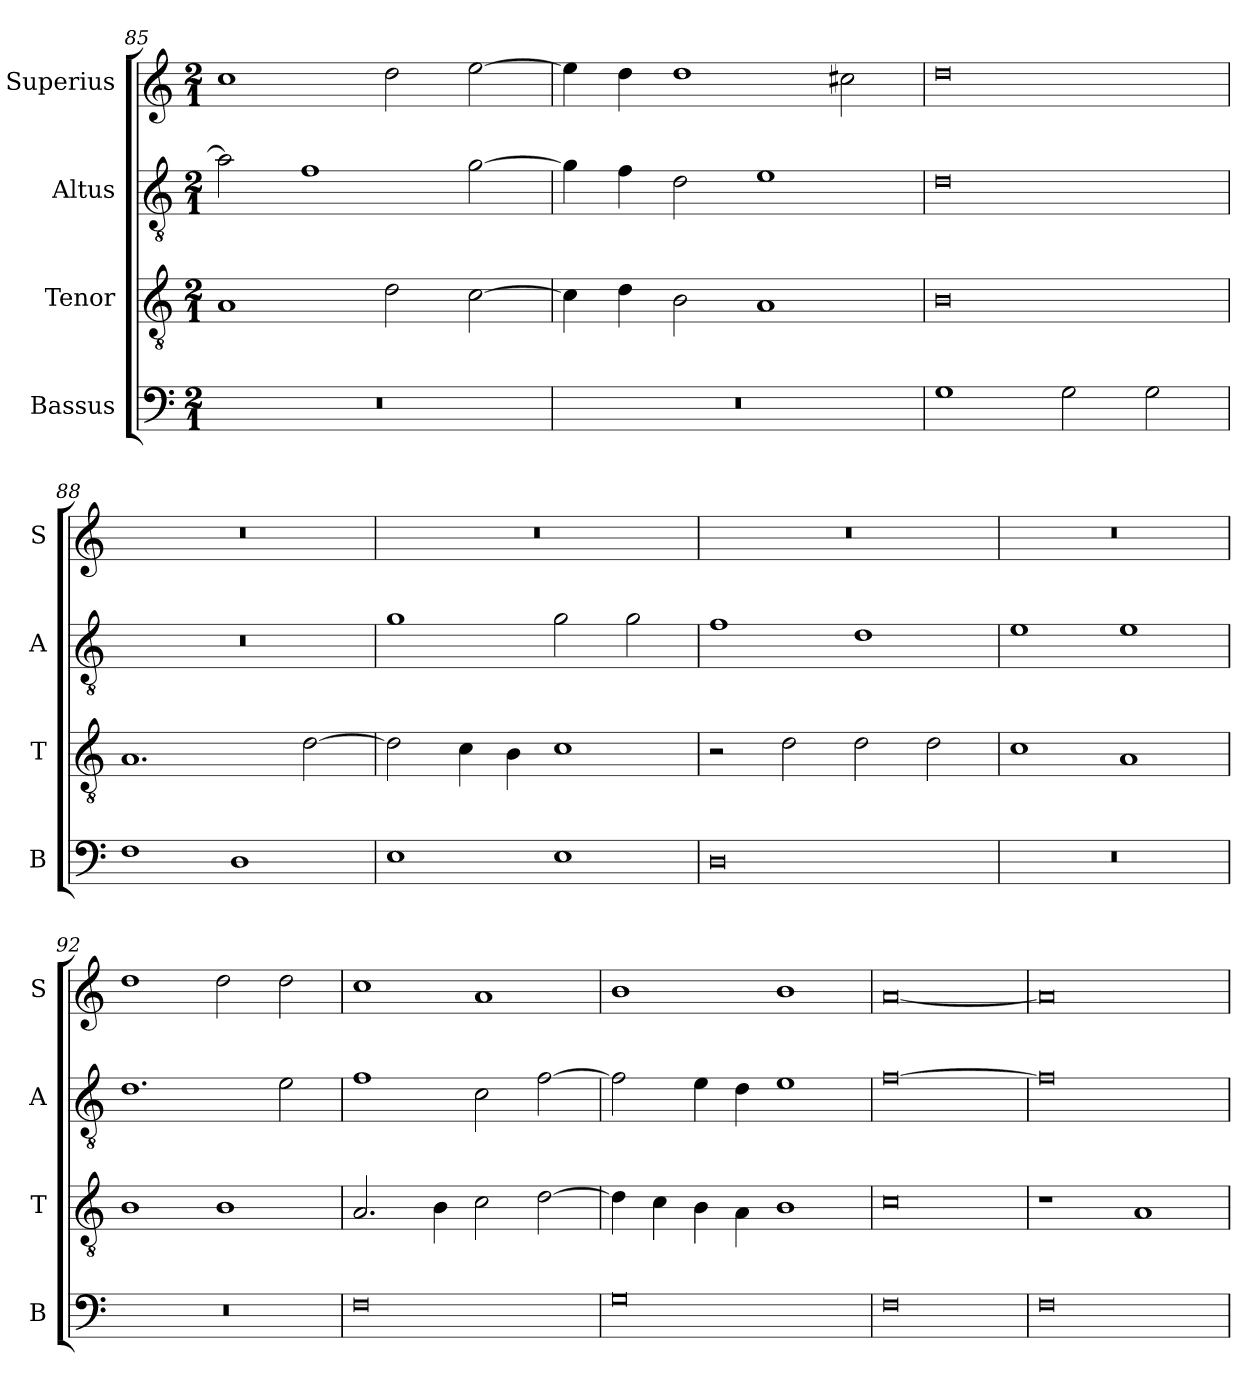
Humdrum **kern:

**kern	**kern	**kern	**kern
*part4	*part3	*part2	*part1
*staff4	*staff3	*staff2	*staff1
*I"Bassus	*I"Tenor	*I"Altus	*I"Superius
*I'B	*I'T	*I'A	*I'S
*clefF4	*clefGv2	*clefGv2	*clefG2
*k[]	*k[]	*k[]	*k[]
*M2/1	*M2/1	*M2/1	*M2/1
=85	=85	=85	=85
0r	1A/	2a\]	1cc\
.	.	1f\	.
.	2d\	.	2dd\
.	[2c\	[2g\	[2ee\
=86	=86	=86	=86
0r	4c\]	4g\]	4ee\]
.	4d\	4f\	4dd\
.	2B\	2d\	1dd\
.	1A/	1e\	.
.	.	.	2cc#X\
=87	=87	=87	=87
1G\	0B	0d	0dd
2G\	.	.	.
2G\	.	.	.
=88	=88	=88	=88
1F\	1.A/	0r	0r
1D\	.	.	.
.	[2d\	.	.
=89	=89	=89	=89
1E\	2d\]	1g\	0r
.	4c\	.	.
.	4B\	.	.
1E\	1c\	2g\	.
.	.	2g\	.
=90	=90	=90	=90
0D	2r	1f\	0r
.	2d\	.	.
.	2d\	1d\	.
.	2d\	.	.
=91	=91	=91	=91
0r	1c\	1e\	0r
.	1A/	1e\	.
=92	=92	=92	=92
0r	1B\	1.d\	1dd\
.	1B\	.	2dd\
.	.	2e\	2dd\
=93	=93	=93	=93
0F	2.A/	1f\	1cc\
.	4B\	.	.
.	2c\	2c\	1a/
.	[2d\	[2f\	.
=94	=94	=94	=94
0G	4d\]	2f\]	1b\
.	4c\	.	.
.	4B\	4e\	.
.	4A\	4d\	.
.	1B\	1e\	1b\
=95	=95	=95	=95
0F	0c	[0f	[0a
=96	=96	=96	=96
0F	1r	0f]	0a]
.	1A/	.	.
=	=	=	=
*-	*-	*-	*-
